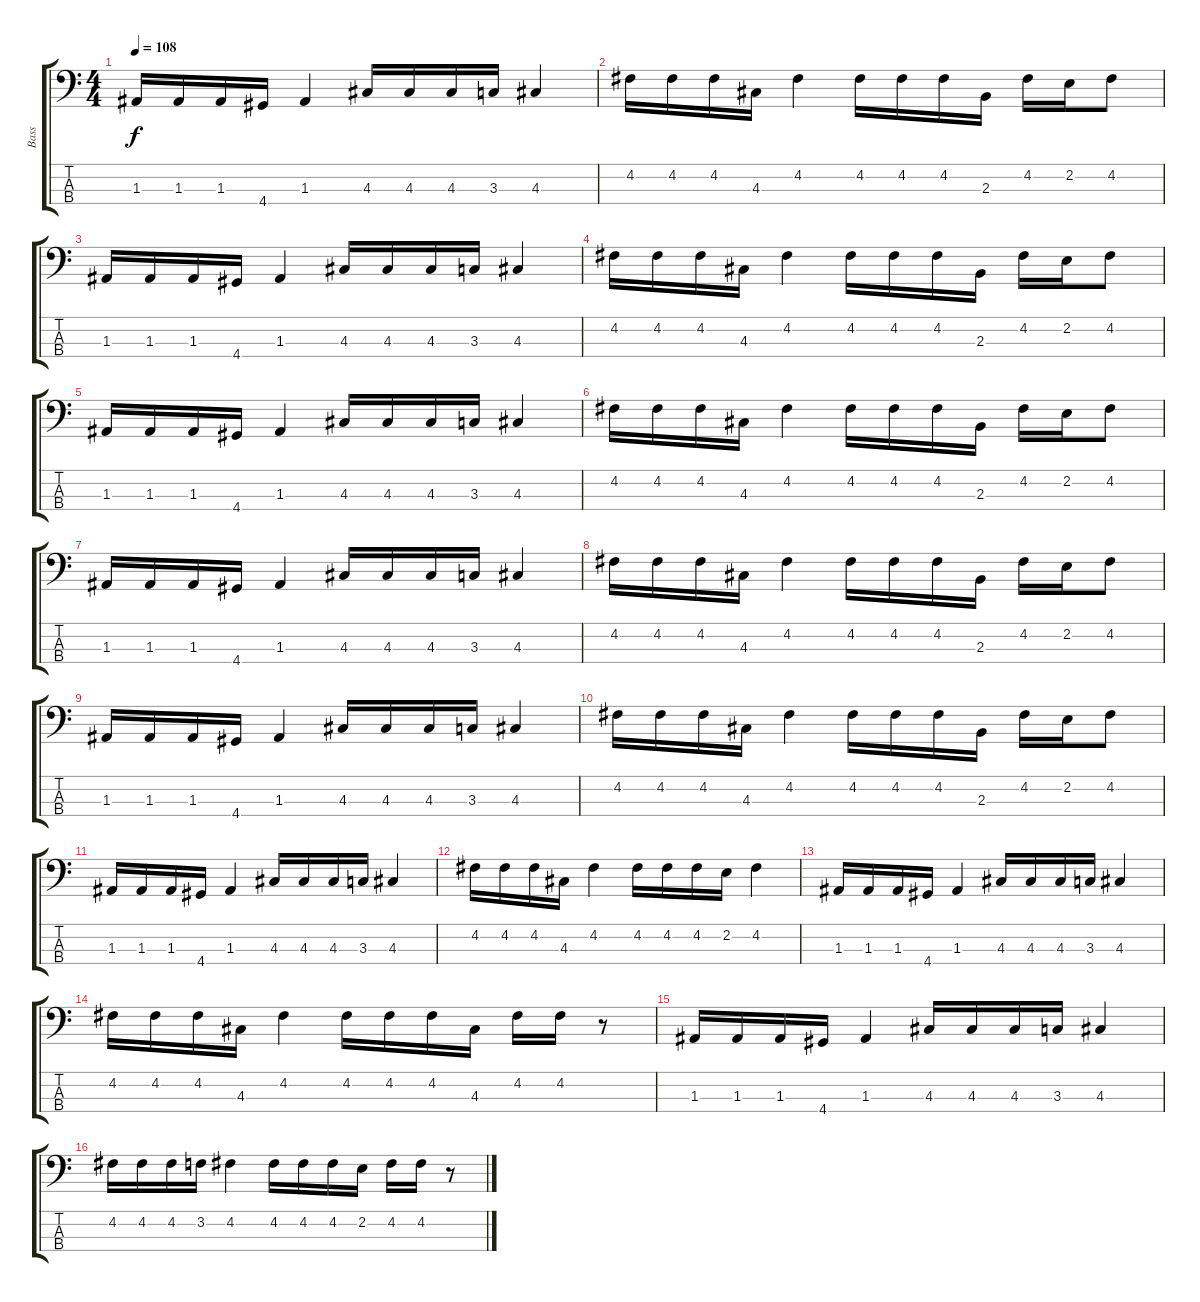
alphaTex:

\track ("Bass" "Bass") {instrument electricbassfinger}
\staff {score tabs}
\tuning (G2 D2 A1 E1) {hide}
\ts (4 4)
\tempo 108
\clef f4
\ks c
1.3.16{dy f} 1.3.16 1.3.16 4.4.16 1.3.4 4.3.16 4.3.16 4.3.16 3.3.16 4.3.4 |
4.2.16 4.2.16 4.2.16 4.3.16 4.2.4 4.2.16 4.2.16 4.2.16 2.3.16 4.2.16 2.2.16 4.2.8 |
1.3.16 1.3.16 1.3.16 4.4.16 1.3.4 4.3.16 4.3.16 4.3.16 3.3.16 4.3.4 |
4.2.16 4.2.16 4.2.16 4.3.16 4.2.4 4.2.16 4.2.16 4.2.16 2.3.16 4.2.16 2.2.16 4.2.8 |
1.3.16 1.3.16 1.3.16 4.4.16 1.3.4 4.3.16 4.3.16 4.3.16 3.3.16 4.3.4 |
4.2.16 4.2.16 4.2.16 4.3.16 4.2.4 4.2.16 4.2.16 4.2.16 2.3.16 4.2.16 2.2.16 4.2.8 |
1.3.16 1.3.16 1.3.16 4.4.16 1.3.4 4.3.16 4.3.16 4.3.16 3.3.16 4.3.4 |
4.2.16 4.2.16 4.2.16 4.3.16 4.2.4 4.2.16 4.2.16 4.2.16 2.3.16 4.2.16 2.2.16 4.2.8 |
1.3.16 1.3.16 1.3.16 4.4.16 1.3.4 4.3.16 4.3.16 4.3.16 3.3.16 4.3.4 |
4.2.16 4.2.16 4.2.16 4.3.16 4.2.4 4.2.16 4.2.16 4.2.16 2.3.16 4.2.16 2.2.16 4.2.8 |
1.3.16 1.3.16 1.3.16 4.4.16 1.3.4 4.3.16 4.3.16 4.3.16 3.3.16 4.3.4 |
4.2.16 4.2.16 4.2.16 4.3.16 4.2.4 4.2.16 4.2.16 4.2.16 2.2.16 4.2.4 |
1.3.16 1.3.16 1.3.16 4.4.16 1.3.4 4.3.16 4.3.16 4.3.16 3.3.16 4.3.4 |
4.2.16 4.2.16 4.2.16 4.3.16 4.2.4 4.2.16 4.2.16 4.2.16 4.3.16 4.2.16 4.2.16 r.8 |
1.3.16 1.3.16 1.3.16 4.4.16 1.3.4 4.3.16 4.3.16 4.3.16 3.3.16 4.3.4 |
4.2.16 4.2.16 4.2.16 3.2.16 4.2.4 4.2.16 4.2.16 4.2.16 2.2.16 4.2.16 4.2.16 r.8
